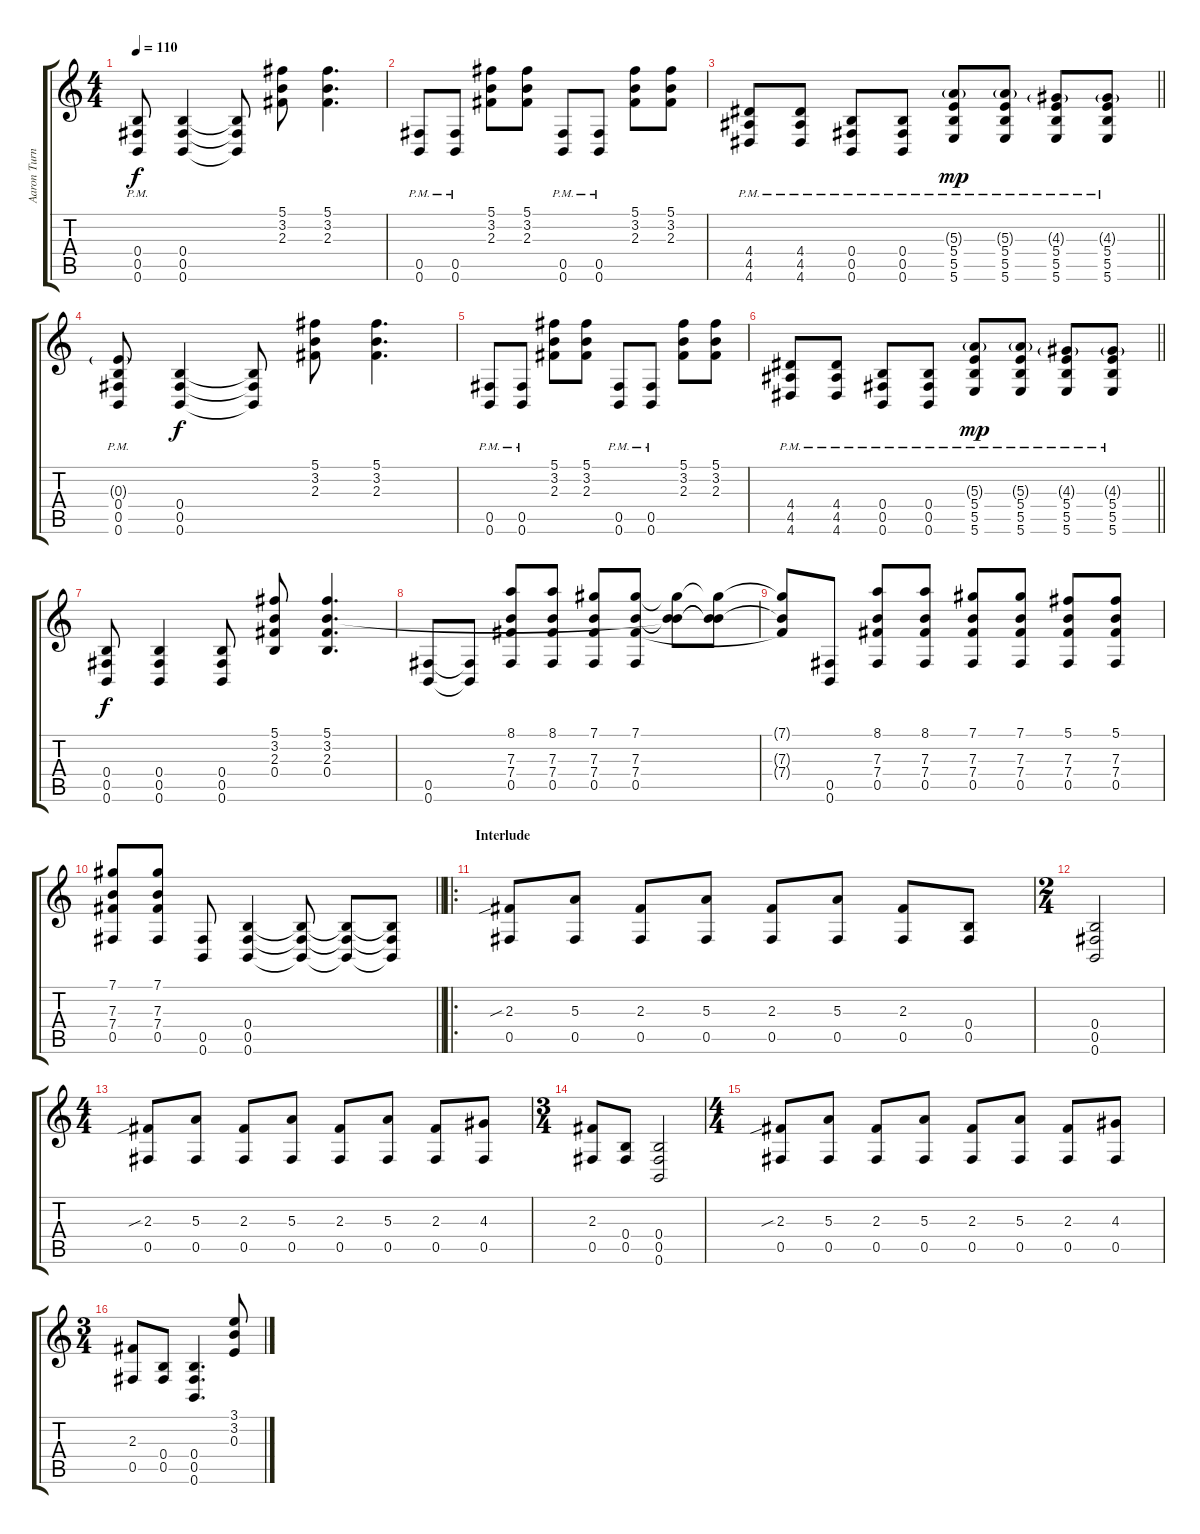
\track ("Aaron Turner" "Aaron Turn") {instrument distortionguitar}
\staff {score tabs}
\tuning (Db4 Ab3 E3 B2 Gb2 B1) {hide}
\ts (4 4)
\tempo 110
\clef g2
\ks c
(0.4{pm} 0.5{pm} 0.6{pm}).8{dy f} (0.4 0.5 0.6).4 (0.4{t} 0.5{t} 0.6{t}).8 (5.1 3.2 2.3).8 (5.1 3.2 2.3).4{d} |
(0.5{pm} 0.6{pm}).8 (0.5{pm} 0.6{pm}).8 (5.1 3.2 2.3).8 (5.1 3.2 2.3).8 (0.5{pm} 0.6{pm}).8 (0.5{pm} 0.6{pm}).8 (5.1 3.2 2.3).8 (5.1 3.2 2.3).8 |
\barLineRight lightlight
(4.4{pm} 4.5{pm} 4.6{pm}).8 (4.4{pm} 4.5{pm} 4.6{pm}).8 (0.4{pm} 0.5{pm} 0.6{pm}).8 (0.4{pm} 0.5{pm} 0.6{pm}).8 (5.3{g pm} 5.4{pm} 5.5{pm} 5.6{pm}).8{dy mp} (5.3{g pm} 5.4{pm} 5.5{pm} 5.6{pm}).8 (4.3{g pm} 5.4{pm} 5.5{pm} 5.6{pm}).8 (4.3{g pm} 5.4{pm} 5.5{pm} 5.6{pm}).8 |
(0.3{g} 0.4{pm} 0.5{pm} 0.6{pm}).8 (0.4 0.5 0.6).4{dy f} (0.4{t} 0.5{t} 0.6{t}).8 (5.1 3.2 2.3).8 (5.1 3.2 2.3).4{d} |
(0.5{pm} 0.6{pm}).8 (0.5{pm} 0.6{pm}).8 (5.1 3.2 2.3).8 (5.1 3.2 2.3).8 (0.5{pm} 0.6{pm}).8 (0.5{pm} 0.6{pm}).8 (5.1 3.2 2.3).8 (5.1 3.2 2.3).8 |
\barLineRight lightlight
(4.4{pm} 4.5{pm} 4.6{pm}).8 (4.4{pm} 4.5{pm} 4.6{pm}).8 (0.4{pm} 0.5{pm} 0.6{pm}).8 (0.4{pm} 0.5{pm} 0.6{pm}).8 (5.3{g pm} 5.4{pm} 5.5{pm} 5.6{pm}).8{dy mp} (5.3{g pm} 5.4{pm} 5.5{pm} 5.6{pm}).8 (4.3{g pm} 5.4{pm} 5.5{pm} 5.6{pm}).8 (4.3{g pm} 5.4{pm} 5.5{pm} 5.6{pm}).8 |
(0.4 0.5 0.6).8{dy f} (0.4 0.5 0.6).4 (0.4 0.5 0.6).8 (5.1 3.2 2.3 0.4).8 (5.1 3.2 2.3 0.4).4{d} |
(0.5 0.6).8 (0.5{t} 0.6{t}).8 (8.1 7.3 7.4 0.5).8 (8.1 7.3 7.4 0.5).8 (7.1 7.3 7.4 0.5).8 (7.1 7.3 7.4 0.5).8 (7.1{t} 3.2{t} 7.3{t}).8 (7.1{t} 3.2{t} 7.3{t}).8 |
(7.1{t} 7.3{t} 7.4{t}).8 (0.5 0.6).8 (8.1 7.3 7.4 0.5).8 (8.1 7.3 7.4 0.5).8 (7.1 7.3 7.4 0.5).8 (7.1 7.3 7.4 0.5).8 (5.1 7.3 7.4 0.5).8 (5.1 7.3 7.4 0.5).8 |
\barLineRight lightlight
(7.1 7.3 7.4 0.5).8 (7.1 7.3 7.4 0.5).8 (0.5 0.6).8 (0.4 0.5 0.6).4 (0.4{t} 0.5{t} 0.6{t}).8 (0.4{t} 0.5{t} 0.6{t}).8 (0.4{t} 0.5{t} 0.6{t}).8 |
\ro
\section ("" "Interlude")
(2.3{sib} 0.5).8 (5.3 0.5).8 (2.3 0.5).8 (5.3 0.5).8 (2.3 0.5).8 (5.3 0.5).8 (2.3 0.5).8 (0.4 0.5).8 |
\ts (2 4)
(0.4 0.5 0.6).2 |
\ts (4 4)
(2.3{sib} 0.5).8 (5.3 0.5).8 (2.3 0.5).8 (5.3 0.5).8 (2.3 0.5).8 (5.3 0.5).8 (2.3 0.5).8 (4.3 0.5).8 |
\ts (3 4)
(2.3 0.5).8 (0.4 0.5).8 (0.4 0.5 0.6).2 |
\ts (4 4)
(2.3{sib} 0.5).8 (5.3 0.5).8 (2.3 0.5).8 (5.3 0.5).8 (2.3 0.5).8 (5.3 0.5).8 (2.3 0.5).8 (4.3 0.5).8 |
\ts (3 4)
(2.3 0.5).8 (0.4 0.5).8 (0.4 0.5 0.6).4{d} (3.1 3.2 0.3).8
